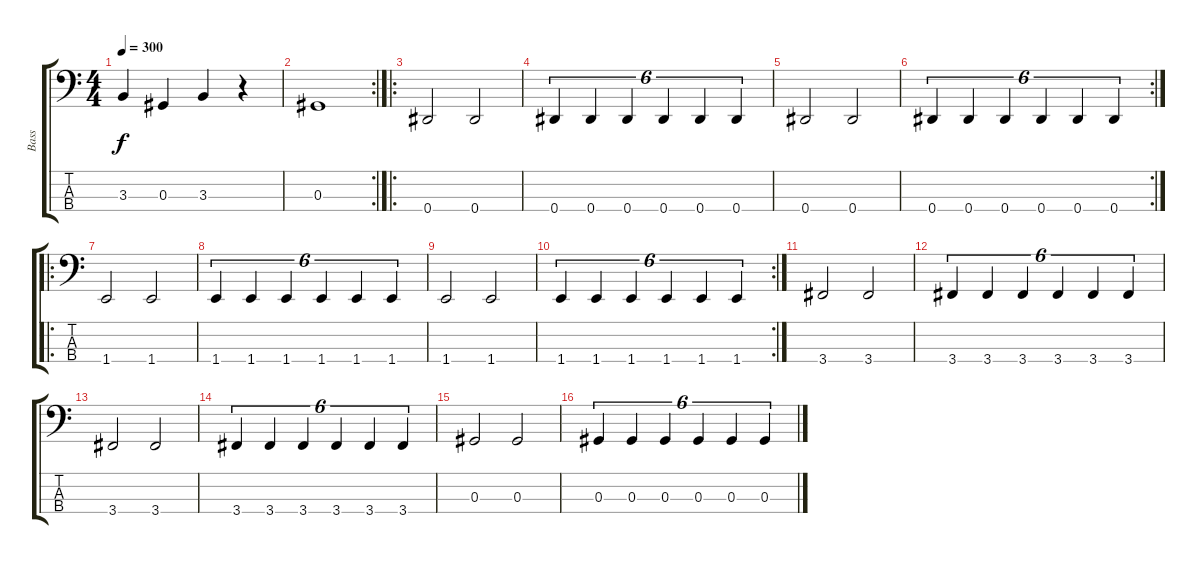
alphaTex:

\track ("Bass" "Bass") {instrument electricbasspick}
\staff {score tabs}
\tuning (Gb2 Db2 Ab1 Eb1) {hide}
\ts (4 4)
\tempo 300
\clef f4
\ks c
3.3.4{dy f} 0.3.4 3.3.4 r.4 |
\rc 2
0.3.1 |
\ro
0.4.2 0.4.2 |
0.4.4{tu (6 4)} 0.4.4{tu (6 4)} 0.4.4{tu (6 4)} 0.4.4{tu (6 4)} 0.4.4{tu (6 4)} 0.4.4{tu (6 4)} |
0.4.2 0.4.2 |
\rc 2
0.4.4{tu (6 4)} 0.4.4{tu (6 4)} 0.4.4{tu (6 4)} 0.4.4{tu (6 4)} 0.4.4{tu (6 4)} 0.4.4{tu (6 4)} |
\ro
1.4.2 1.4.2 |
1.4.4{tu (6 4)} 1.4.4{tu (6 4)} 1.4.4{tu (6 4)} 1.4.4{tu (6 4)} 1.4.4{tu (6 4)} 1.4.4{tu (6 4)} |
1.4.2 1.4.2 |
\rc 2
1.4.4{tu (6 4)} 1.4.4{tu (6 4)} 1.4.4{tu (6 4)} 1.4.4{tu (6 4)} 1.4.4{tu (6 4)} 1.4.4{tu (6 4)} |
3.4.2 3.4.2 |
3.4.4{tu (6 4)} 3.4.4{tu (6 4)} 3.4.4{tu (6 4)} 3.4.4{tu (6 4)} 3.4.4{tu (6 4)} 3.4.4{tu (6 4)} |
3.4.2 3.4.2 |
3.4.4{tu (6 4)} 3.4.4{tu (6 4)} 3.4.4{tu (6 4)} 3.4.4{tu (6 4)} 3.4.4{tu (6 4)} 3.4.4{tu (6 4)} |
0.3.2 0.3.2 |
0.3.4{tu (6 4)} 0.3.4{tu (6 4)} 0.3.4{tu (6 4)} 0.3.4{tu (6 4)} 0.3.4{tu (6 4)} 0.3.4{tu (6 4)}
